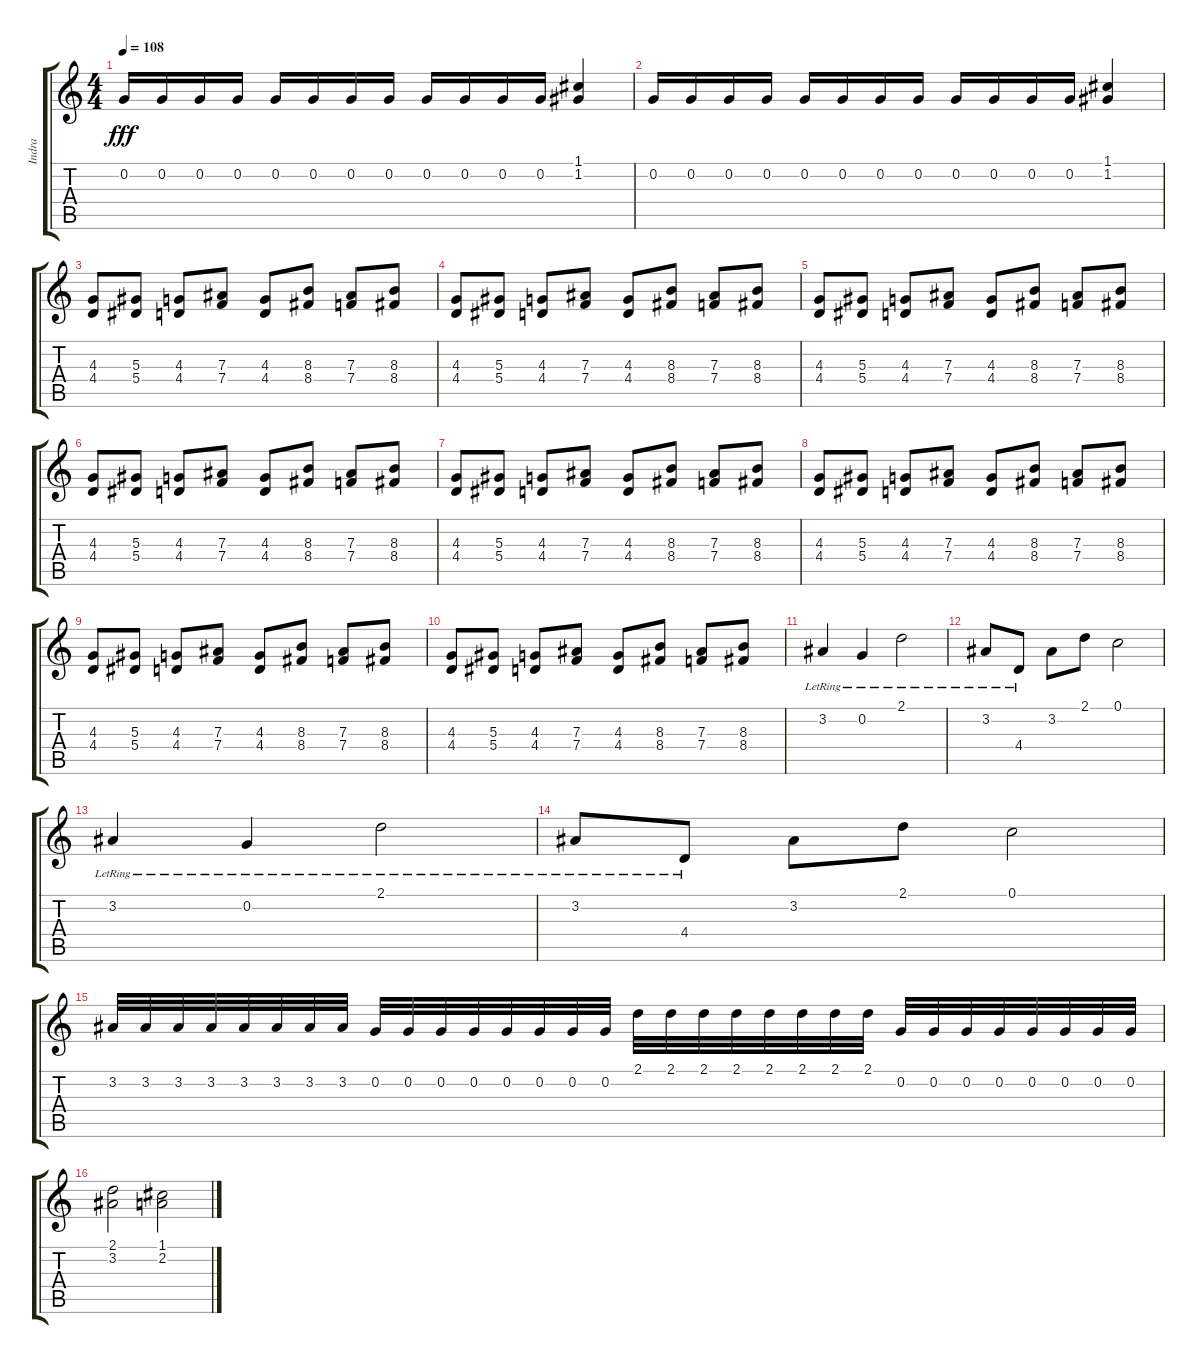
\track ("Indra" "Indra") {instrument overdrivenguitar}
\staff {score tabs}
\tuning (C4 G3 Eb3 Bb2 F2 C2) {hide}
\ts (4 4)
\tempo 108
\clef g2
\ks c
0.2.16{dy fff} 0.2.16 0.2.16 0.2.16 0.2.16 0.2.16 0.2.16 0.2.16 0.2.16 0.2.16 0.2.16 0.2.16 (1.1 1.2).4 |
0.2.16 0.2.16 0.2.16 0.2.16 0.2.16 0.2.16 0.2.16 0.2.16 0.2.16 0.2.16 0.2.16 0.2.16 (1.1 1.2).4 |
(4.3 4.4).8 (5.3 5.4).8 (4.3 4.4).8 (7.3 7.4).8 (4.3 4.4).8 (8.3 8.4).8 (7.3 7.4).8 (8.3 8.4).8 |
(4.3 4.4).8 (5.3 5.4).8 (4.3 4.4).8 (7.3 7.4).8 (4.3 4.4).8 (8.3 8.4).8 (7.3 7.4).8 (8.3 8.4).8 |
(4.3 4.4).8 (5.3 5.4).8 (4.3 4.4).8 (7.3 7.4).8 (4.3 4.4).8 (8.3 8.4).8 (7.3 7.4).8 (8.3 8.4).8 |
(4.3 4.4).8 (5.3 5.4).8 (4.3 4.4).8 (7.3 7.4).8 (4.3 4.4).8 (8.3 8.4).8 (7.3 7.4).8 (8.3 8.4).8 |
(4.3 4.4).8 (5.3 5.4).8 (4.3 4.4).8 (7.3 7.4).8 (4.3 4.4).8 (8.3 8.4).8 (7.3 7.4).8 (8.3 8.4).8 |
(4.3 4.4).8 (5.3 5.4).8 (4.3 4.4).8 (7.3 7.4).8 (4.3 4.4).8 (8.3 8.4).8 (7.3 7.4).8 (8.3 8.4).8 |
(4.3 4.4).8 (5.3 5.4).8 (4.3 4.4).8 (7.3 7.4).8 (4.3 4.4).8 (8.3 8.4).8 (7.3 7.4).8 (8.3 8.4).8 |
(4.3 4.4).8 (5.3 5.4).8 (4.3 4.4).8 (7.3 7.4).8 (4.3 4.4).8 (8.3 8.4).8 (7.3 7.4).8 (8.3 8.4).8 |
3.2{lr}.4 0.2{lr}.4 2.1{lr}.2 |
3.2{lr}.8 4.4{lr}.8 3.2.8 2.1.8 0.1.2 |
3.2{lr}.4 0.2{lr}.4 2.1{lr}.2 |
3.2{lr}.8 4.4{lr}.8 3.2.8 2.1.8 0.1.2 |
3.2.32 3.2.32 3.2.32 3.2.32 3.2.32 3.2.32 3.2.32 3.2.32 0.2.32 0.2.32 0.2.32 0.2.32 0.2.32 0.2.32 0.2.32 0.2.32 2.1.32 2.1.32 2.1.32 2.1.32 2.1.32 2.1.32 2.1.32 2.1.32 0.2.32 0.2.32 0.2.32 0.2.32 0.2.32 0.2.32 0.2.32 0.2.32 |
(2.1 3.2).2 (1.1 2.2).2
